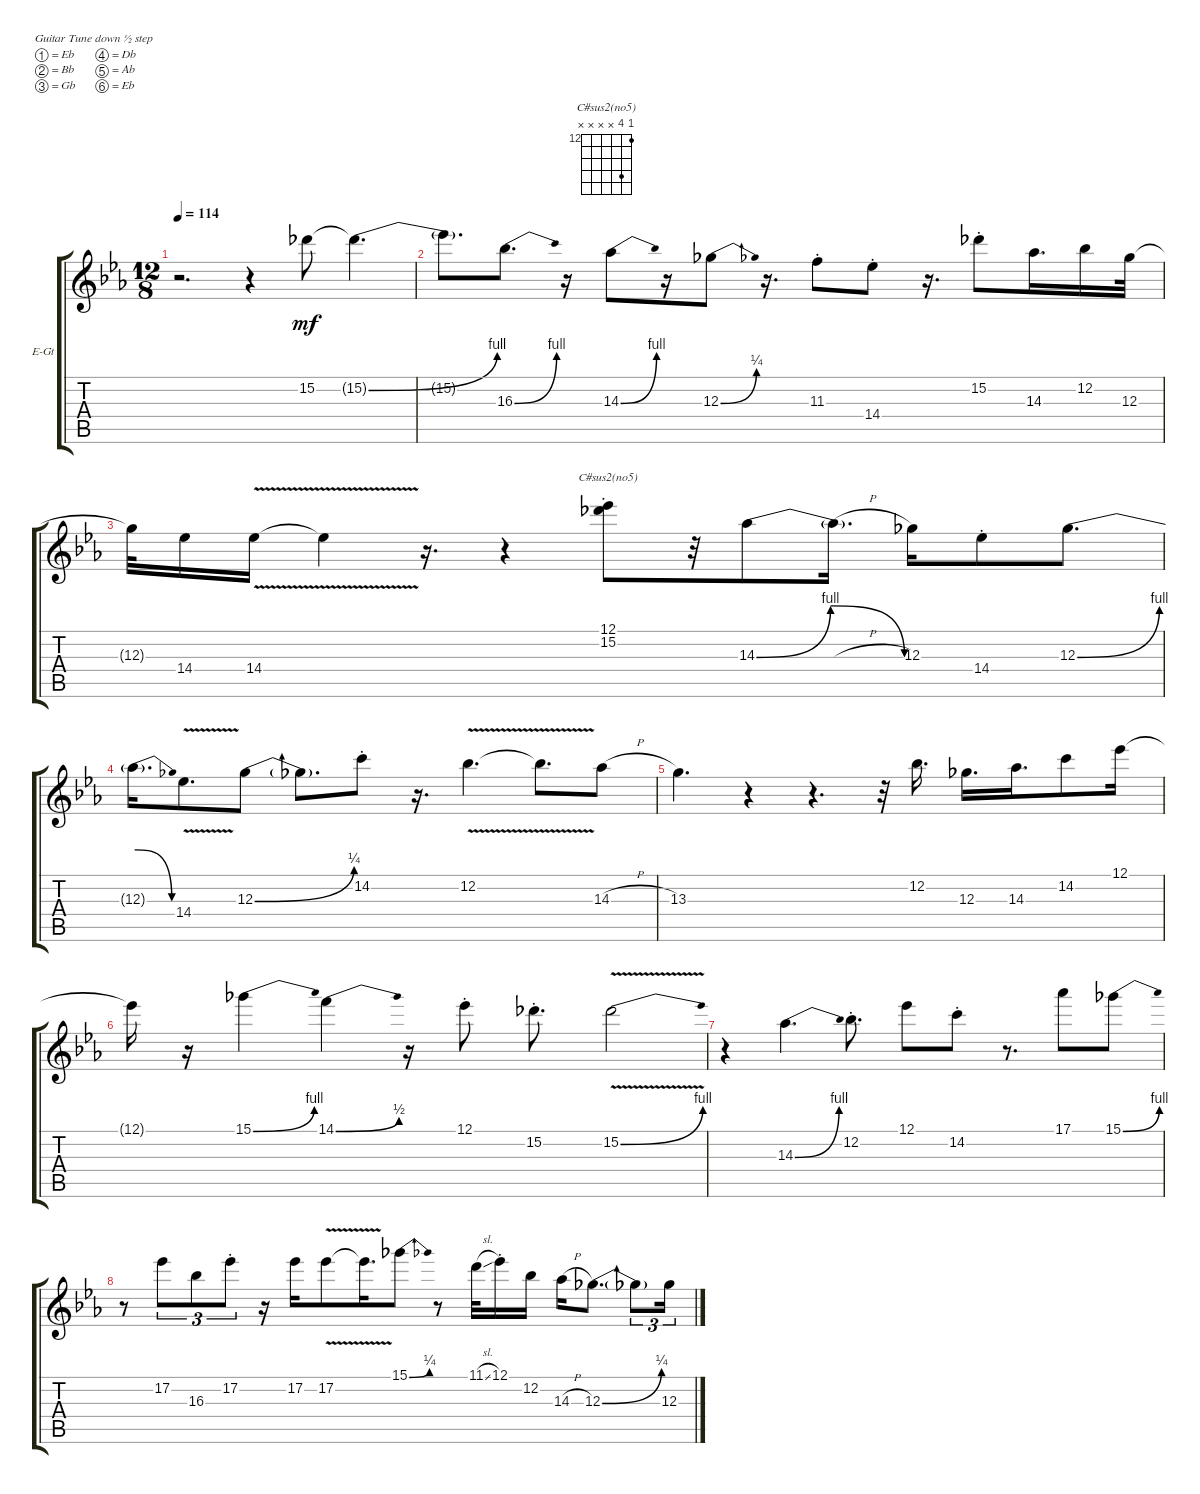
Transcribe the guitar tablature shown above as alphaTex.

\defaultSystemsLayout 4
\bracketExtendMode groupsimilarinstruments
\firstSystemTrackNameOrientation horizontal
\otherSystemsTrackNameOrientation horizontal
\track ("Electric Guitar" "E-Gt") {instrument electricguitarclean}
\staff {score tabs}
\tuning (Eb4 Bb3 Gb3 Db3 Ab2 Eb2)
\chord ("C#sus2(no5)" 12 15 x x x x) {firstfret 12}
\ts (12 8)
\tempo 114
\clef g2
\ks eb
r.2{d dy mf} r.4 15.2.8 15.2{be (bend 0 0 31.2 4) t}.4{d} |
15.2{t}.8{d} 16.3{be (bend 0 0 28.2 4)}.8{d} r.16 14.3{be (bend 0 0 24 4)}.8 r.16 12.3{be (bend 0 0 30.599999999999998 1)}.8 r.16{d} 11.3{st}.8 14.4{st}.8 r.16{d} 15.2{st}.8 14.3.16{d} 12.2.16 12.3.32 |
12.3{t}.32 14.4.16 14.4{v}.16 14.4{v t}.4 r.16{d} r.4 (12.1{st} 15.2{st}).8{ch "C#sus2(no5)"} r.32 14.3{be (bendrelease 0 0 17.4 4 29.4 4 55.199999999999996 0)}.8 14.3{h t}.16{d} 12.3.16 14.4{st}.8 12.3{be (bend 0 0 29.4 4)}.8{d} |
12.3{be (release 0 4 45.6 0) t}.16{d} 14.4{v}.8{d} 12.3{be (bend 0 0 27.599999999999998 1)}.8 12.3{t}.8{d} 14.2{st}.8 r.16{d} 12.2{v}.4{d} 12.2{v t}.8{d} 14.3{h}.8 |
13.3.4{d} r.4 r.4{d} r.32 12.2.16{d} 12.3.16{d} 14.3.16{d} 14.2.8 12.1.16 |
12.1{t}.16 r.16 15.1{be (bend 0 0 13.799999999999999 4)}.4 14.1{be (bend 0 0 15.6 2)}.4 r.16 12.1{st}.8 15.2{st}.8{d} 15.2{be (bend 0 0 8.4 4) v}.2 |
r.4 14.3{be (bend 0 0 18 4)}.4{d} 12.2{st}.8{d} 12.1.8 14.2{st}.8 r.8{d} 17.1.8 15.1{be (bend 0 0 22.2 4)}.8 |
r.8 17.2.8{tu (3 2)} 16.3.8{tu (3 2)} 17.2{st}.8{tu (3 2)} r.16 17.2.16 17.2{v}.8 17.2{t}.16{d} 15.1{be (bend 0 0 30 1)}.8 r.8 11.1{sl}.32 12.1{st}.16 12.2.16 14.3{h}.16 12.3{be (bend 0 0 21.599999999999998 1)}.8{d} 12.3{t}.8{tu (3 2)} 12.3.16{tu (3 2)}
